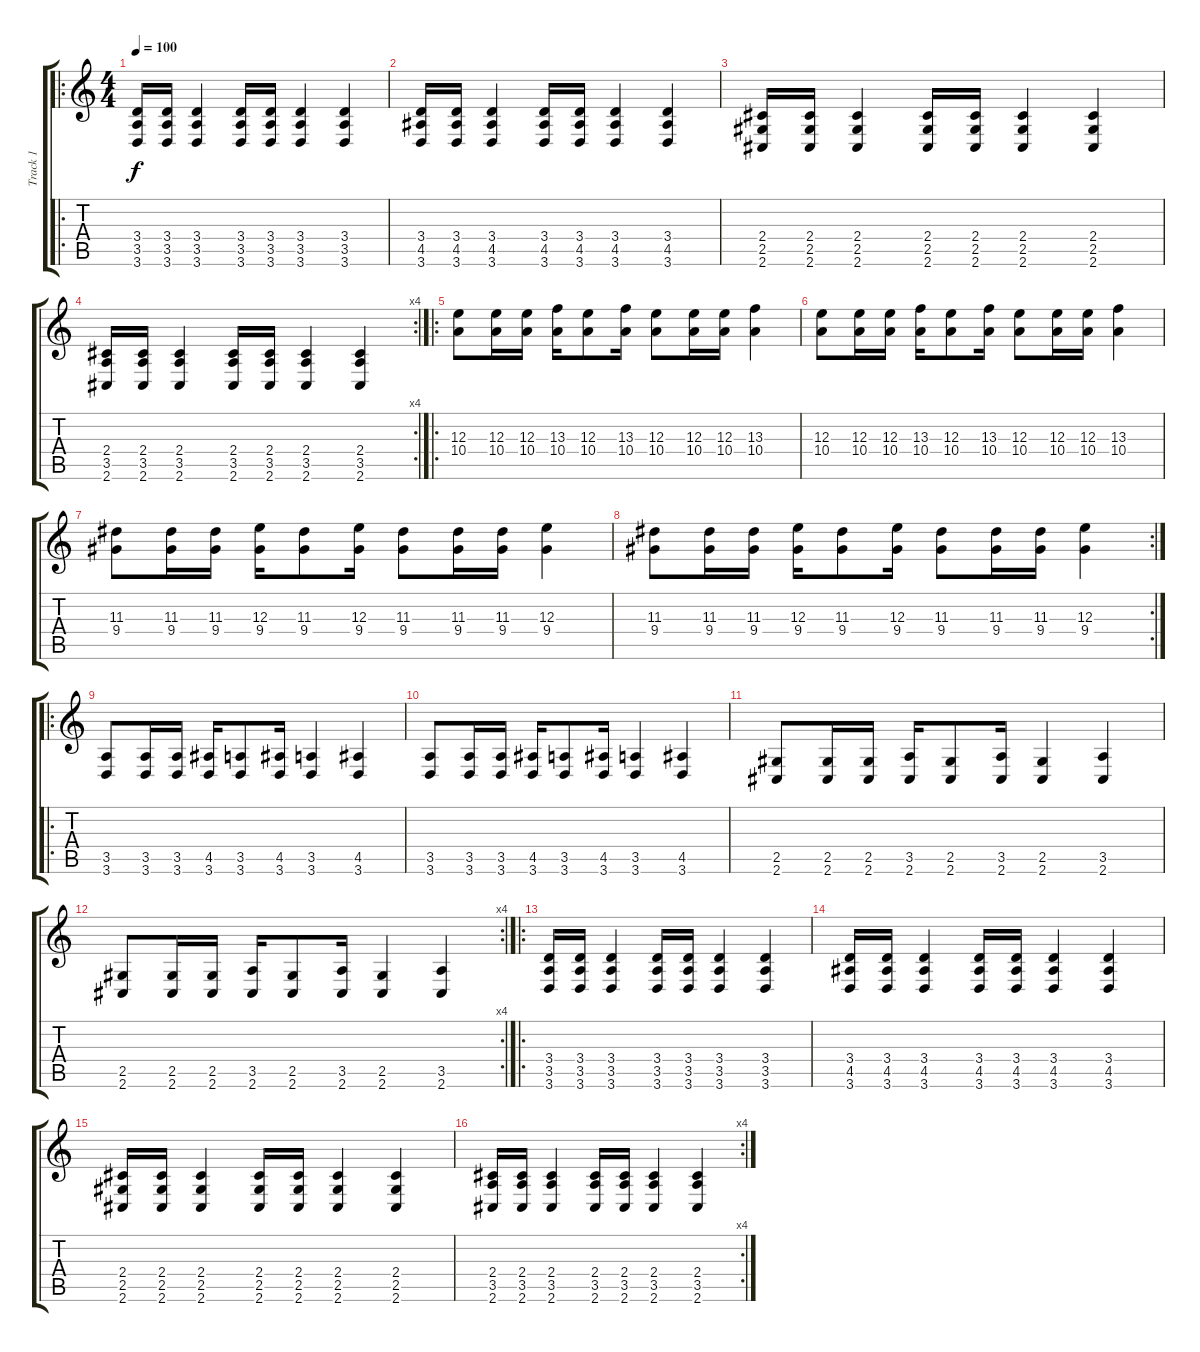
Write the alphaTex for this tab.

\track ("Track 1" "Track 1") {instrument distortionguitar}
\staff {score tabs}
\tuning (Db4 Ab3 E3 B2 Gb2 B1) {hide}
\ro
\ts (4 4)
\tempo 100
\clef g2
\ks c
(3.4 3.5 3.6).16{dy f} (3.4 3.5 3.6).16 (3.4 3.5 3.6).4 (3.4 3.5 3.6).16 (3.4 3.5 3.6).16 (3.4 3.5 3.6).4 (3.4 3.5 3.6).4 |
(3.4 4.5 3.6).16 (3.4 4.5 3.6).16 (3.4 4.5 3.6).4 (3.4 4.5 3.6).16 (3.4 4.5 3.6).16 (3.4 4.5 3.6).4 (3.4 4.5 3.6).4 |
(2.4 2.5 2.6).16 (2.4 2.5 2.6).16 (2.4 2.5 2.6).4 (2.4 2.5 2.6).16 (2.4 2.5 2.6).16 (2.4 2.5 2.6).4 (2.4 2.5 2.6).4 |
\rc 4
(2.4 3.5 2.6).16 (2.4 3.5 2.6).16 (2.4 3.5 2.6).4 (2.4 3.5 2.6).16 (2.4 3.5 2.6).16 (2.4 3.5 2.6).4 (2.4 3.5 2.6).4 |
\ro
(12.3 10.4).8 (12.3 10.4).16 (12.3 10.4).16 (13.3 10.4).16 (12.3 10.4).8 (13.3 10.4).16 (12.3 10.4).8 (12.3 10.4).16 (12.3 10.4).16 (13.3 10.4).4 |
(12.3 10.4).8 (12.3 10.4).16 (12.3 10.4).16 (13.3 10.4).16 (12.3 10.4).8 (13.3 10.4).16 (12.3 10.4).8 (12.3 10.4).16 (12.3 10.4).16 (13.3 10.4).4 |
(11.3 9.4).8 (11.3 9.4).16 (11.3 9.4).16 (12.3 9.4).16 (11.3 9.4).8 (12.3 9.4).16 (11.3 9.4).8 (11.3 9.4).16 (11.3 9.4).16 (12.3 9.4).4 |
\rc 2
(11.3 9.4).8 (11.3 9.4).16 (11.3 9.4).16 (12.3 9.4).16 (11.3 9.4).8 (12.3 9.4).16 (11.3 9.4).8 (11.3 9.4).16 (11.3 9.4).16 (12.3 9.4).4 |
\ro
(3.5 3.6).8 (3.5 3.6).16 (3.5 3.6).16 (4.5 3.6).16 (3.5 3.6).8 (4.5 3.6).16 (3.5 3.6).4 (4.5 3.6).4 |
(3.5 3.6).8 (3.5 3.6).16 (3.5 3.6).16 (4.5 3.6).16 (3.5 3.6).8 (4.5 3.6).16 (3.5 3.6).4 (4.5 3.6).4 |
(2.5 2.6).8 (2.5 2.6).16 (2.5 2.6).16 (3.5 2.6).16 (2.5 2.6).8 (3.5 2.6).16 (2.5 2.6).4 (3.5 2.6).4 |
\rc 4
(2.5 2.6).8 (2.5 2.6).16 (2.5 2.6).16 (3.5 2.6).16 (2.5 2.6).8 (3.5 2.6).16 (2.5 2.6).4 (3.5 2.6).4 |
\ro
(3.4 3.5 3.6).16 (3.4 3.5 3.6).16 (3.4 3.5 3.6).4 (3.4 3.5 3.6).16 (3.4 3.5 3.6).16 (3.4 3.5 3.6).4 (3.4 3.5 3.6).4 |
(3.4 4.5 3.6).16 (3.4 4.5 3.6).16 (3.4 4.5 3.6).4 (3.4 4.5 3.6).16 (3.4 4.5 3.6).16 (3.4 4.5 3.6).4 (3.4 4.5 3.6).4 |
(2.4 2.5 2.6).16 (2.4 2.5 2.6).16 (2.4 2.5 2.6).4 (2.4 2.5 2.6).16 (2.4 2.5 2.6).16 (2.4 2.5 2.6).4 (2.4 2.5 2.6).4 |
\rc 4
(2.4 3.5 2.6).16 (2.4 3.5 2.6).16 (2.4 3.5 2.6).4 (2.4 3.5 2.6).16 (2.4 3.5 2.6).16 (2.4 3.5 2.6).4 (2.4 3.5 2.6).4
